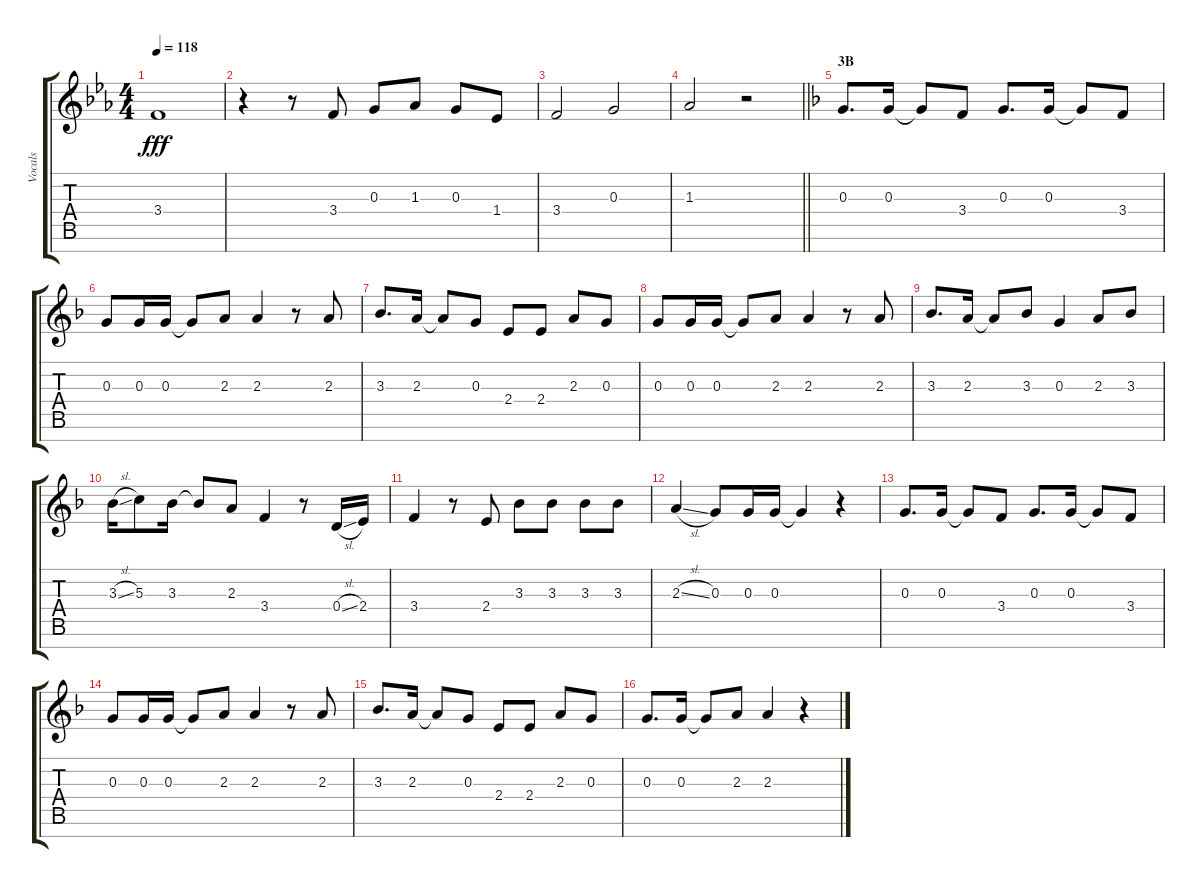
\track ("Vocals" "Vocals") {instrument voiceoohs}
\staff {score tabs}
\tuning (E5 B4 G4 D4 A3 E3 B2) {hide}
\ts (4 4)
\tempo 118
\clef g2
\ks eb
3.4.1{dy fff} |
r.4 r.8 3.4.8 0.3.8 1.3.8 0.3.8 1.4.8 |
3.4.2 0.3.2 |
\barLineRight lightlight
1.3.2 r.2 |
\section ("" "3B")
\ks f
0.3.8{d} 0.3.16 0.3{t}.8 3.4.8 0.3.8{d} 0.3.16 0.3{t}.8 3.4.8 |
0.3.8 0.3.16 0.3.16 0.3{t}.8 2.3.8 2.3.4 r.8 2.3.8 |
3.3.8{d} 2.3.16 2.3{t}.8 0.3.8 2.4.8 2.4.8 2.3.8 0.3.8 |
0.3.8 0.3.16 0.3.16 0.3{t}.8 2.3.8 2.3.4 r.8 2.3.8 |
3.3.8{d} 2.3.16 2.3{t}.8 3.3.8 0.3.4 2.3.8 3.3.8 |
3.3{sl}.16 5.3.8 3.3.16 3.3{t}.8 2.3.8 3.4.4 r.8 0.4{sl}.16 2.4.16 |
3.4.4 r.8 2.4.8 3.3.8 3.3.8 3.3.8 3.3.8 |
2.3{sl}.4 0.3.8 0.3.16 0.3.16 0.3{t}.4 r.4 |
0.3.8{d} 0.3.16 0.3{t}.8 3.4.8 0.3.8{d} 0.3.16 0.3{t}.8 3.4.8 |
0.3.8 0.3.16 0.3.16 0.3{t}.8 2.3.8 2.3.4 r.8 2.3.8 |
3.3.8{d} 2.3.16 2.3{t}.8 0.3.8 2.4.8 2.4.8 2.3.8 0.3.8 |
0.3.8{d} 0.3.16 0.3{t}.8 2.3.8 2.3.4 r.4
